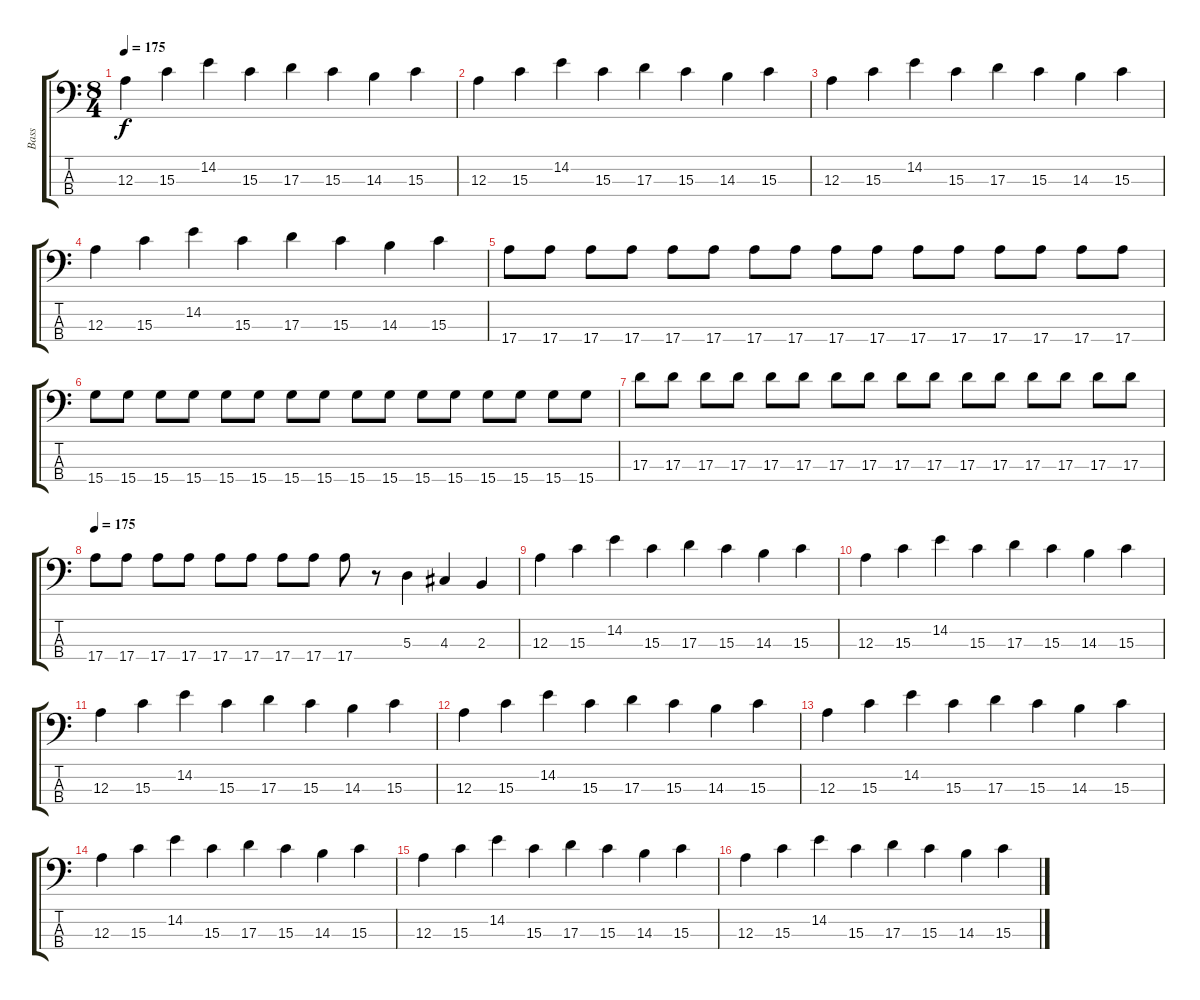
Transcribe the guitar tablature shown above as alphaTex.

\track ("Bass" "Bass") {instrument electricbasspick}
\staff {score tabs}
\tuning (G2 D2 A1 E1) {hide}
\ts (8 4)
\tempo 175
\clef f4
\ks c
12.3.4{dy f} 15.3.4 14.2.4 15.3.4 17.3.4 15.3.4 14.3.4 15.3.4 |
12.3.4 15.3.4 14.2.4 15.3.4 17.3.4 15.3.4 14.3.4 15.3.4 |
12.3.4 15.3.4 14.2.4 15.3.4 17.3.4 15.3.4 14.3.4 15.3.4 |
12.3.4 15.3.4 14.2.4 15.3.4 17.3.4 15.3.4 14.3.4 15.3.4 |
17.4.8 17.4.8 17.4.8 17.4.8 17.4.8 17.4.8 17.4.8 17.4.8 17.4.8 17.4.8 17.4.8 17.4.8 17.4.8 17.4.8 17.4.8 17.4.8 |
15.4.8 15.4.8 15.4.8 15.4.8 15.4.8 15.4.8 15.4.8 15.4.8 15.4.8 15.4.8 15.4.8 15.4.8 15.4.8 15.4.8 15.4.8 15.4.8 |
17.3.8 17.3.8 17.3.8 17.3.8 17.3.8 17.3.8 17.3.8 17.3.8 17.3.8 17.3.8 17.3.8 17.3.8 17.3.8 17.3.8 17.3.8 17.3.8 |
\tempo 175
17.4.8 17.4.8 17.4.8 17.4.8 17.4.8 17.4.8 17.4.8 17.4.8 17.4.8 r.8 5.3.4 4.3.4 2.3.4 |
12.3.4 15.3.4 14.2.4 15.3.4 17.3.4 15.3.4 14.3.4 15.3.4 |
12.3.4 15.3.4 14.2.4 15.3.4 17.3.4 15.3.4 14.3.4 15.3.4 |
12.3.4 15.3.4 14.2.4 15.3.4 17.3.4 15.3.4 14.3.4 15.3.4 |
12.3.4 15.3.4 14.2.4 15.3.4 17.3.4 15.3.4 14.3.4 15.3.4 |
12.3.4 15.3.4 14.2.4 15.3.4 17.3.4 15.3.4 14.3.4 15.3.4 |
12.3.4 15.3.4 14.2.4 15.3.4 17.3.4 15.3.4 14.3.4 15.3.4 |
12.3.4 15.3.4 14.2.4 15.3.4 17.3.4 15.3.4 14.3.4 15.3.4 |
12.3.4 15.3.4 14.2.4 15.3.4 17.3.4 15.3.4 14.3.4 15.3.4
